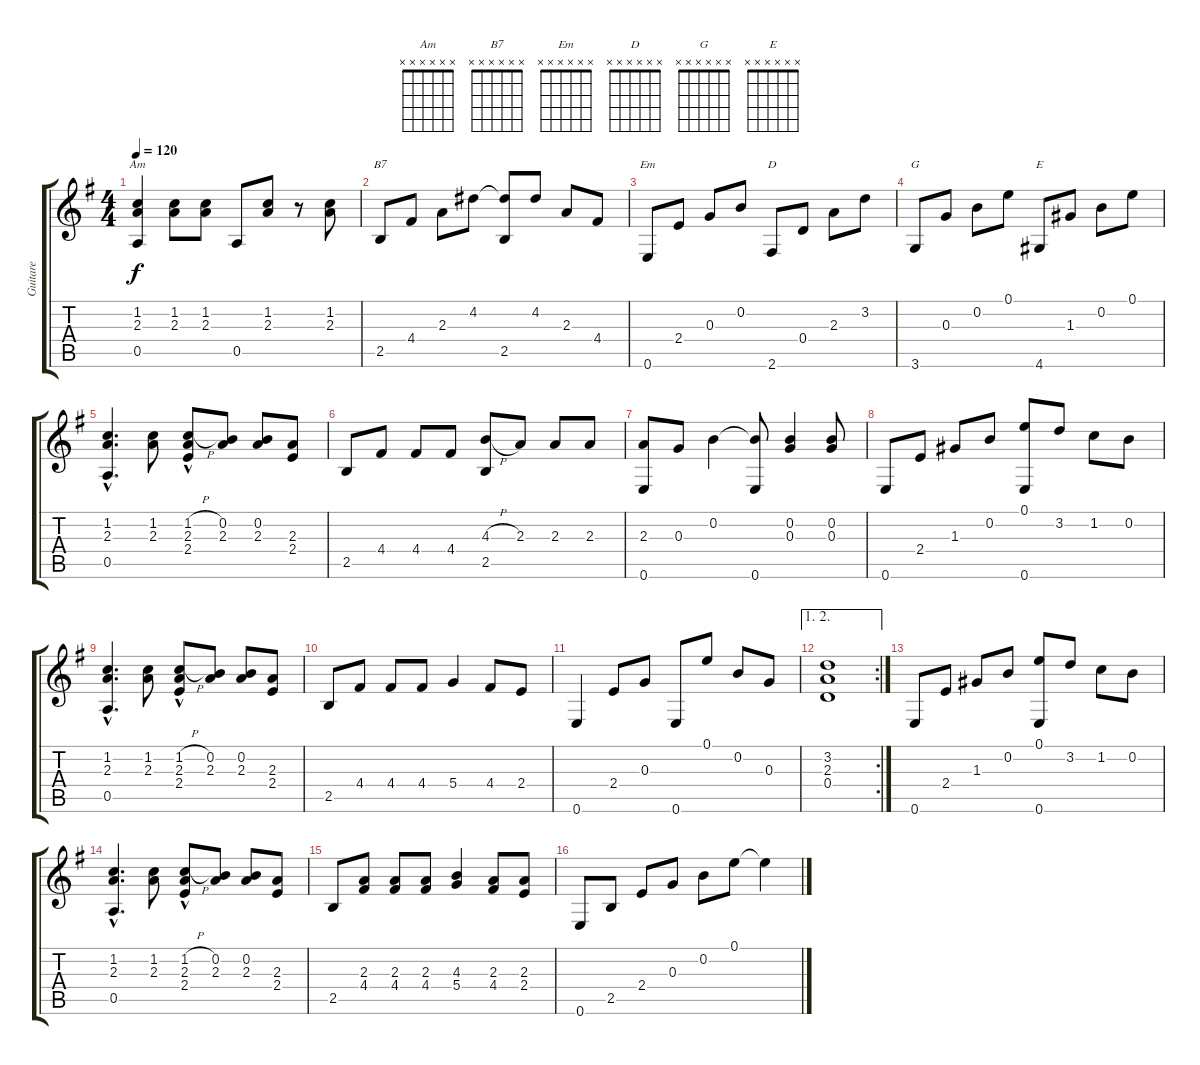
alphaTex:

\track ("Guitare" "Guitare") {instrument acousticguitarsteel}
\staff {score tabs}
\tuning (E4 B3 G3 D3 A2 E2) {hide}
\chord ("Am" x x x x x x)
\chord ("B7" x x x x x x)
\chord ("Em" x x x x x x)
\chord ("D" x x x x x x)
\chord ("G" x x x x x x)
\chord ("E" x x x x x x)
\ts (4 4)
\tempo 120
\clef g2
\ks g
(1.2 2.3 0.5).4{ch "Am" dy f} (1.2 2.3).8 (1.2 2.3).8 0.5.8 (1.2 2.3).8 r.8 (1.2 2.3).8 |
2.5.8{ch "B7"} 4.4.8 2.3.8 4.2.8 (4.2{t} 2.5).8 4.2.8 2.3.8 4.4.8 |
0.6.8{ch "Em"} 2.4.8 0.3.8 0.2.8 2.6.8{ch "D"} 0.4.8 2.3.8 3.2.8 |
3.6.8{ch "G"} 0.3.8 0.2.8 0.1.8 4.6.8{ch "E"} 1.3.8 0.2.8 0.1.8 |
(1.2{hac} 2.3{hac} 0.5).4{d} (1.2 2.3).8 (1.2{h} 2.3 2.4{hac}).8 (0.2 2.3).8 (0.2 2.3).8 (2.3 2.4).8 |
2.5.8 4.4.8 4.4.8 4.4.8 (4.3{h} 2.5).8 2.3.8 2.3.8 2.3.8 |
(2.3 0.6).8 0.3.8 0.2.4 (0.2{t} 0.6).8 (0.2 0.3).4 (0.2 0.3).8 |
0.6.8 2.4.8 1.3.8 0.2.8 (0.1 0.6).8 3.2.8 1.2.8 0.2.8 |
(1.2{hac} 2.3{hac} 0.5).4{d} (1.2 2.3).8 (1.2{h} 2.3 2.4{hac}).8 (0.2 2.3).8 (0.2 2.3).8 (2.3 2.4).8 |
2.5.8 4.4.8 4.4.8 4.4.8 5.4.4 4.4.8 2.4.8 |
0.6.4 2.4.8 0.3.8 0.6.8 0.1.8 0.2.8 0.3.8 |
\ae (1 2)
\rc 2
(3.2 2.3 0.4).1 |
0.6.8 2.4.8 1.3.8 0.2.8 (0.1 0.6).8 3.2.8 1.2.8 0.2.8 |
(1.2{hac} 2.3{hac} 0.5).4{d} (1.2 2.3).8 (1.2{h} 2.3 2.4{hac}).8 (0.2 2.3).8 (0.2 2.3).8 (2.3 2.4).8 |
2.5.8 (2.3 4.4).8 (2.3 4.4).8 (2.3 4.4).8 (4.3 5.4).4 (2.3 4.4).8 (2.3 2.4).8 |
0.6.8 2.5.8 2.4.8 0.3.8 0.2.8 0.1.8 0.1{t}.4
